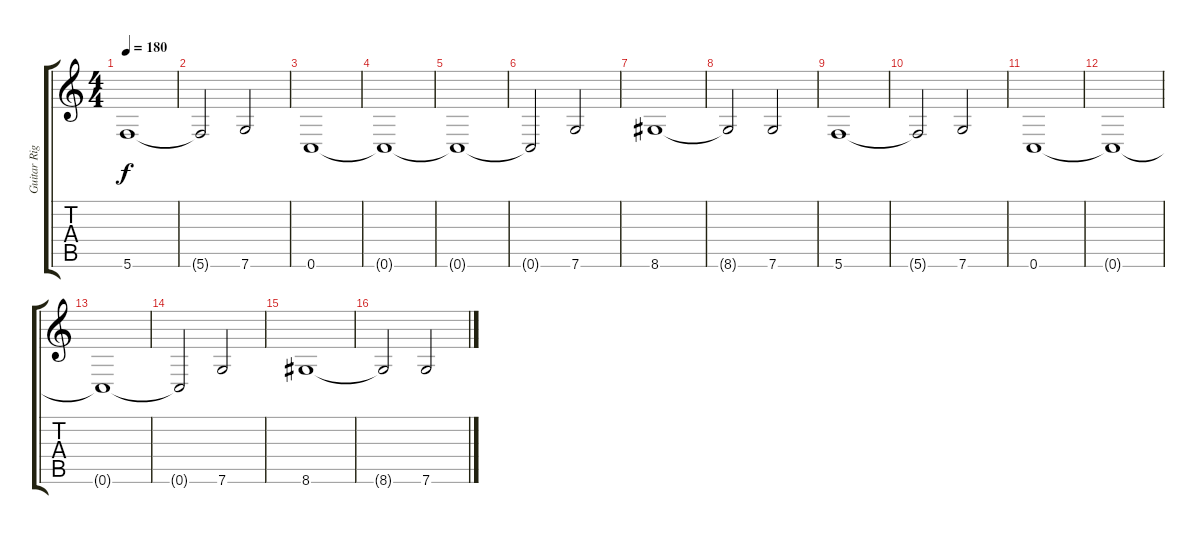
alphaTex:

\track ("Guitar Right" "Guitar Rig") {instrument distortionguitar}
\staff {score tabs}
\tuning (D4 A3 F3 C3 G2 C2) {hide}
\ts (4 4)
\tempo 180
\clef g2
\ks c
5.6.1{dy f} |
5.6{t}.2 7.6.2 |
0.6.1 |
0.6{t}.1 |
0.6{t}.1 |
0.6{t}.2 7.6.2 |
8.6.1 |
8.6{t}.2 7.6.2 |
5.6.1 |
5.6{t}.2 7.6.2 |
0.6.1 |
0.6{t}.1 |
0.6{t}.1 |
0.6{t}.2 7.6.2 |
8.6.1 |
8.6{t}.2 7.6.2
